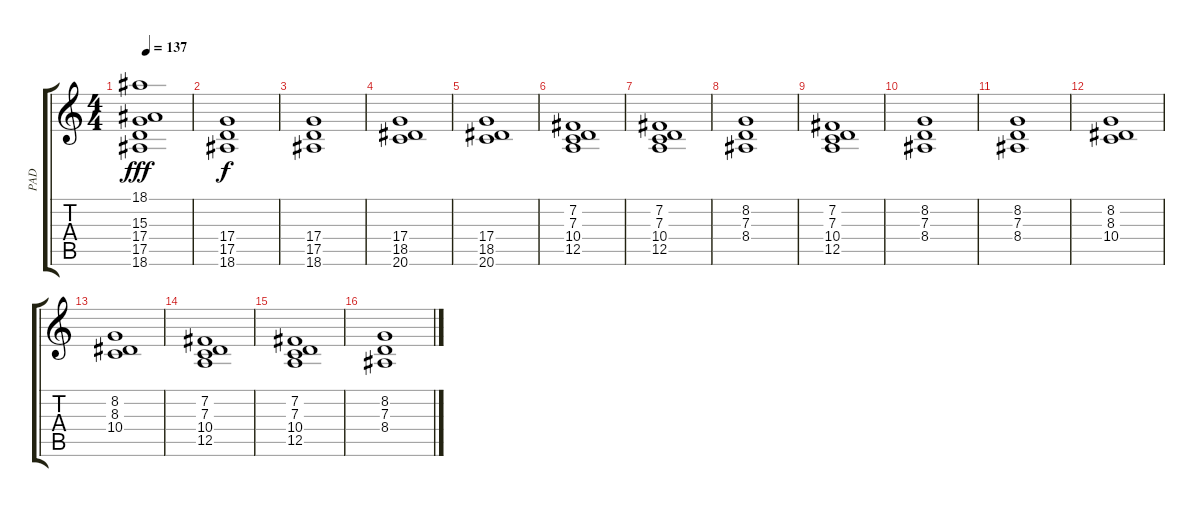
\track ("PAD" "PAD") {instrument synthstrings1}
\staff {score tabs}
\tuning (E4 B3 G3 D3 A2 E2) {hide}
\ts (4 4)
\tempo 137
\clef g2
\ks c
(18.1 15.3 17.4 17.5 18.6).1{dy fff} |
(17.4 17.5 18.6).1{dy f} |
(17.4 17.5 18.6).1 |
(17.4 18.5 20.6).1 |
(17.4 18.5 20.6).1 |
(7.2 7.3 10.4 12.5).1 |
(7.2 7.3 10.4 12.5).1 |
(8.2 7.3 8.4).1 |
(7.2 7.3 10.4 12.5).1 |
(8.2 7.3 8.4).1 |
(8.2 7.3 8.4).1 |
(8.2 8.3 10.4).1 |
(8.2 8.3 10.4).1 |
(7.2 7.3 10.4 12.5).1 |
(7.2 7.3 10.4 12.5).1 |
(8.2 7.3 8.4).1
